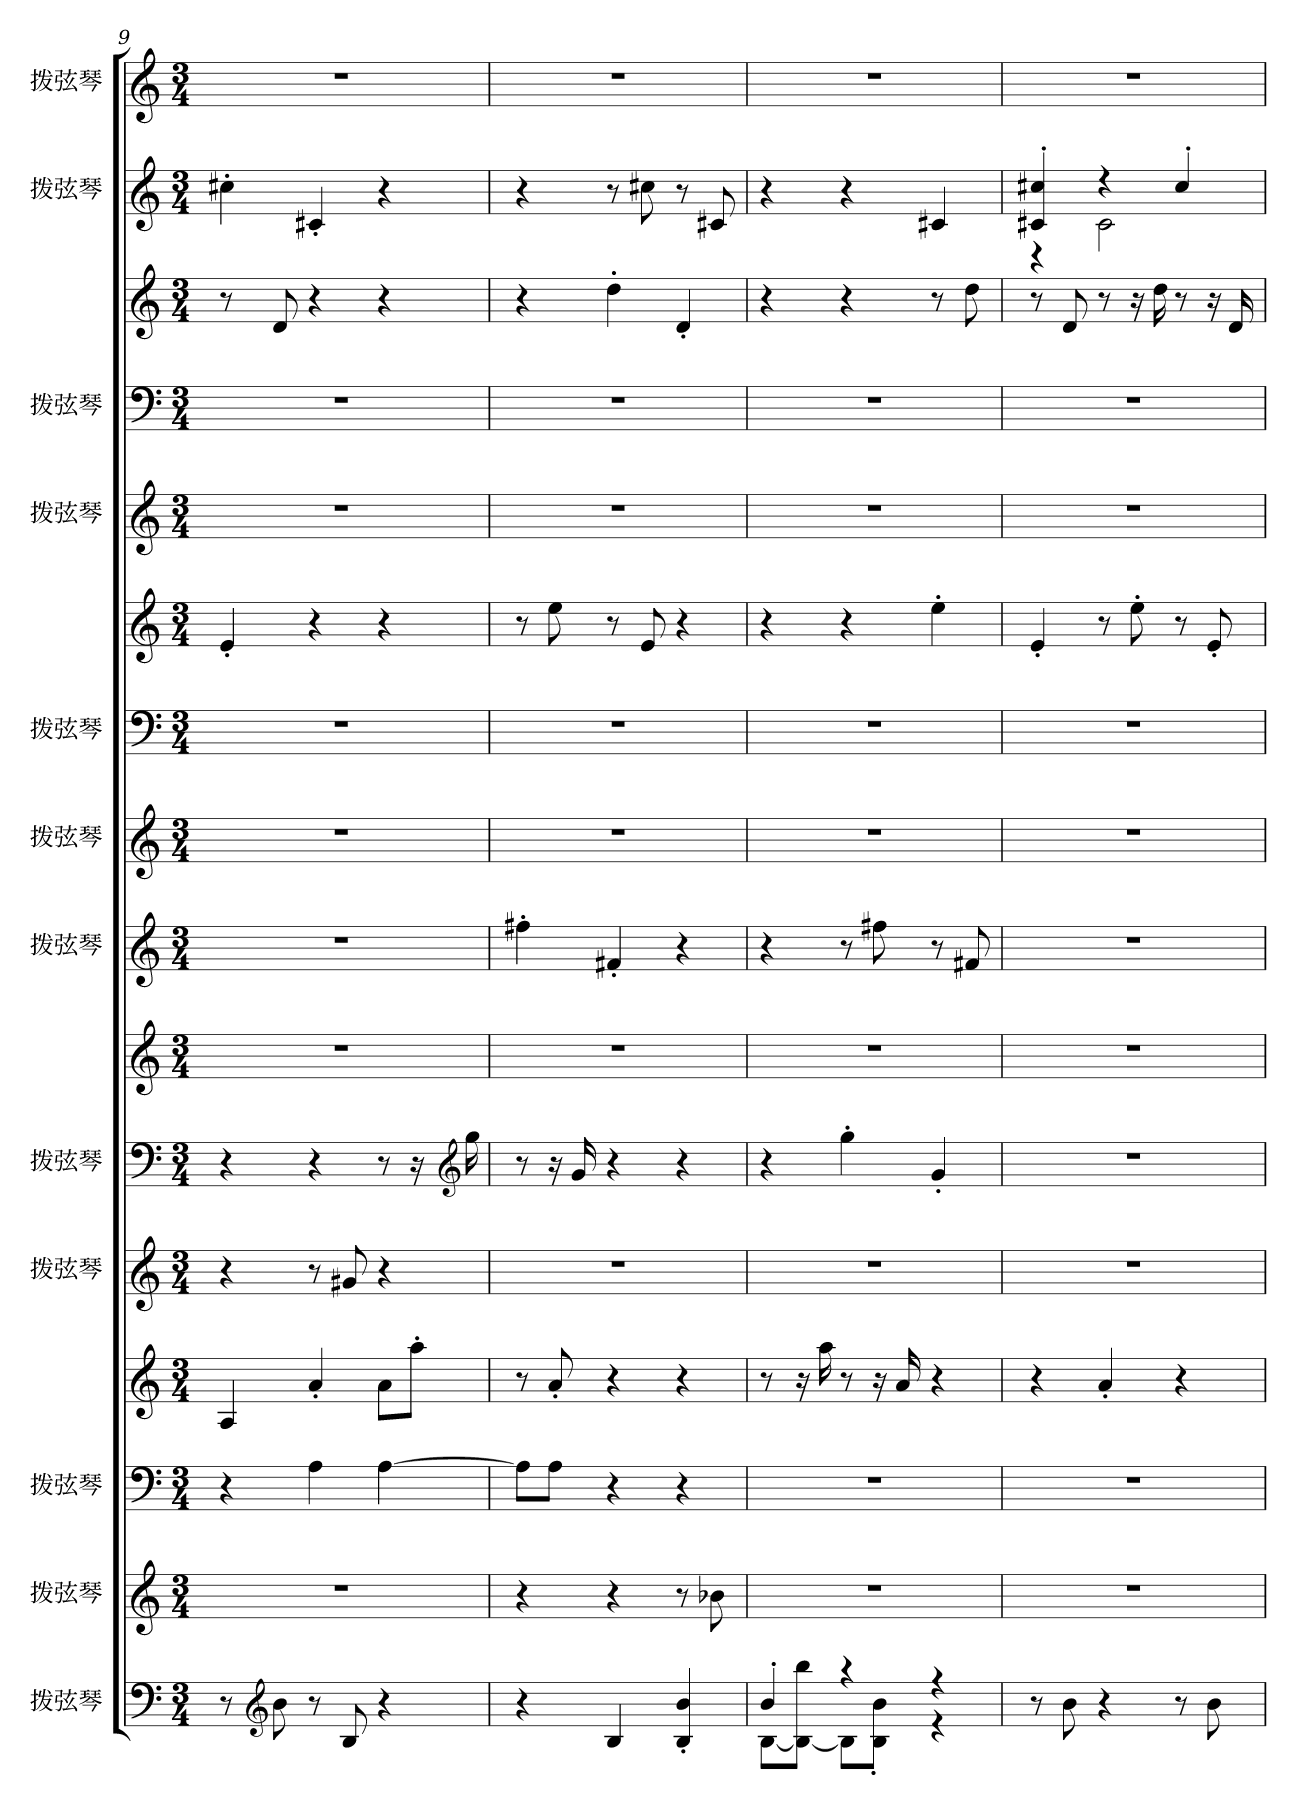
**kern	**kern	**kern	**kern	**kern	**kern	**kern	**kern	**kern	**kern	**kern	**kern	**kern	**kern	**kern	**kern
*part12	*part11	*part10	*part10	*part9	*part8	*part8	*part7	*part6	*part5	*part5	*part4	*part3	*part3	*part2	*part1
*staff16	*staff15	*staff14	*staff13	*staff12	*staff11	*staff10	*staff9	*staff8	*staff7	*staff6	*staff5	*staff4	*staff3	*staff2	*staff1
*I"拨弦琴	*I"拨弦琴	*I"拨弦琴	*	*I"拨弦琴	*I"拨弦琴	*	*I"拨弦琴	*I"拨弦琴	*I"拨弦琴	*	*I"拨弦琴	*I"拨弦琴	*	*I"拨弦琴	*I"拨弦琴
!!LO:PB:g=z
*clefF4	*clefG2	*clefF4	*clefG2	*clefG2	*clefF4	*clefG2	*clefG2	*clefG2	*clefF4	*clefG2	*clefG2	*clefF4	*clefG2	*clefG2	*clefG2
*k[]	*k[]	*k[]	*k[]	*k[]	*k[]	*k[]	*k[]	*k[]	*k[]	*k[]	*k[]	*k[]	*k[]	*k[]	*k[]
*M3/4	*M3/4	*M3/4	*M3/4	*M3/4	*M3/4	*M3/4	*M3/4	*M3/4	*M3/4	*M3/4	*M3/4	*M3/4	*M3/4	*M3/4	*M3/4
=9	=9	=9	=9	=9	=9	=9	=9	=9	=9	=9	=9	=9	=9	=9	=9
8r	2.r	4r	4A/	4r	4r	2.r	2.r	2.r	2.r	4e'/	2.r	2.r	8r	4cc#X'\	2.r
*clefG2	*	*	*	*	*	*	*	*	*	*	*	*	*	*	*
8b\	.	.	.	.	.	.	.	.	.	.	.	.	8d/	.	.
8r	.	4A\	4a'/	8r	4r	.	.	.	.	4r	.	.	4r	4c#X'/	.
8B/	.	.	.	8g#X/	.	.	.	.	.	.	.	.	.	.	.
4r	.	[4A\	8a\L	4r	8r	.	.	.	.	4r	.	.	4r	4r	.
.	.	.	8aa'\J	.	16r	.	.	.	.	.	.	.	.	.	.
*	*	*	*	*	*clefG2	*	*	*	*	*	*	*	*	*	*
.	.	.	.	.	16gg\	.	.	.	.	.	.	.	.	.	.
=10	=10	=10	=10	=10	=10	=10	=10	=10	=10	=10	=10	=10	=10	=10	=10
4r	4r	8A\L]	8r	2.r	8r	2.r	4ff#X'\	2.r	2.r	8r	2.r	2.r	4r	4r	2.r
.	.	8A\J	8a'/	.	16r	.	.	.	.	8ee\	.	.	.	.	.
.	.	.	.	.	16g/	.	.	.	.	.	.	.	.	.	.
4B/	4r	4r	4r	.	4r	.	4f#X'/	.	.	8r	.	.	4dd'\	8r	.
.	.	.	.	.	.	.	.	.	.	8e/	.	.	.	8cc#X\	.
4B/' 4b/'	8r	4r	4r	.	4r	.	4r	.	.	4r	.	.	4d'/	8r	.
.	8b-X\	.	.	.	.	.	.	.	.	.	.	.	.	8c#X/	.
=11	=11	=11	=11	=11	=11	=11	=11	=11	=11	=11	=11	=11	=11	=11	=11
*^	*	*	*	*	*	*	*	*	*	*	*	*	*	*	*
4b'/	[8B\L	2.r	2.r	8r	2.r	4r	2.r	4r	2.r	2.r	4r	2.r	2.r	4r	4r	2.r
.	8B\_ 8bb\J	.	.	16r	.	.	.	.	.	.	.	.	.	.	.	.
.	.	.	.	16aa\	.	.	.	.	.	.	.	.	.	.	.	.
4r	8B\L]	.	.	8r	.	4gg'\	.	8r	.	.	4r	.	.	4r	4r	.
.	8B\' 8b\'J	.	.	16r	.	.	.	8ff#X\	.	.	.	.	.	.	.	.
.	.	.	.	16a/	.	.	.	.	.	.	.	.	.	.	.	.
4r	4r	.	.	4r	.	4g'/	.	8r	.	.	4ee'\	.	.	8r	4c#X/	.
.	.	.	.	.	.	.	.	8f#X/	.	.	.	.	.	8dd\	.	.
*v	*v	*	*	*	*	*	*	*	*	*	*	*	*	*	*	*
!!LO:PB:g=z
=12	=12	=12	=12	=12	=12	=12	=12	=12	=12	=12	=12	=12	=12	=12	=12
*	*	*	*	*	*	*	*	*	*	*	*	*	*	*^	*
8r	2.r	2.r	4r	2.r	2.r	2.r	2.r	2.r	2.r	4e'/	2.r	2.r	8r	4c#X/' 4cc#X/'	4r	2.r
8b\	.	.	.	.	.	.	.	.	.	.	.	.	8d/	.	.	.
4r	.	.	4a'/	.	.	.	.	.	.	8r	.	.	8r	4r	2c#\	.
.	.	.	.	.	.	.	.	.	.	8ee'\	.	.	16r	.	.	.
.	.	.	.	.	.	.	.	.	.	.	.	.	16dd\	.	.	.
8r	.	.	4r	.	.	.	.	.	.	8r	.	.	8r	4cc#'/	.	.
8b\	.	.	.	.	.	.	.	.	.	8e'/	.	.	16r	.	.	.
.	.	.	.	.	.	.	.	.	.	.	.	.	16d/	.	.	.
*	*	*	*	*	*	*	*	*	*	*	*	*	*	*v	*v	*
=	=	=	=	=	=	=	=	=	=	=	=	=	=	=	=
*-	*-	*-	*-	*-	*-	*-	*-	*-	*-	*-	*-	*-	*-	*-	*-
